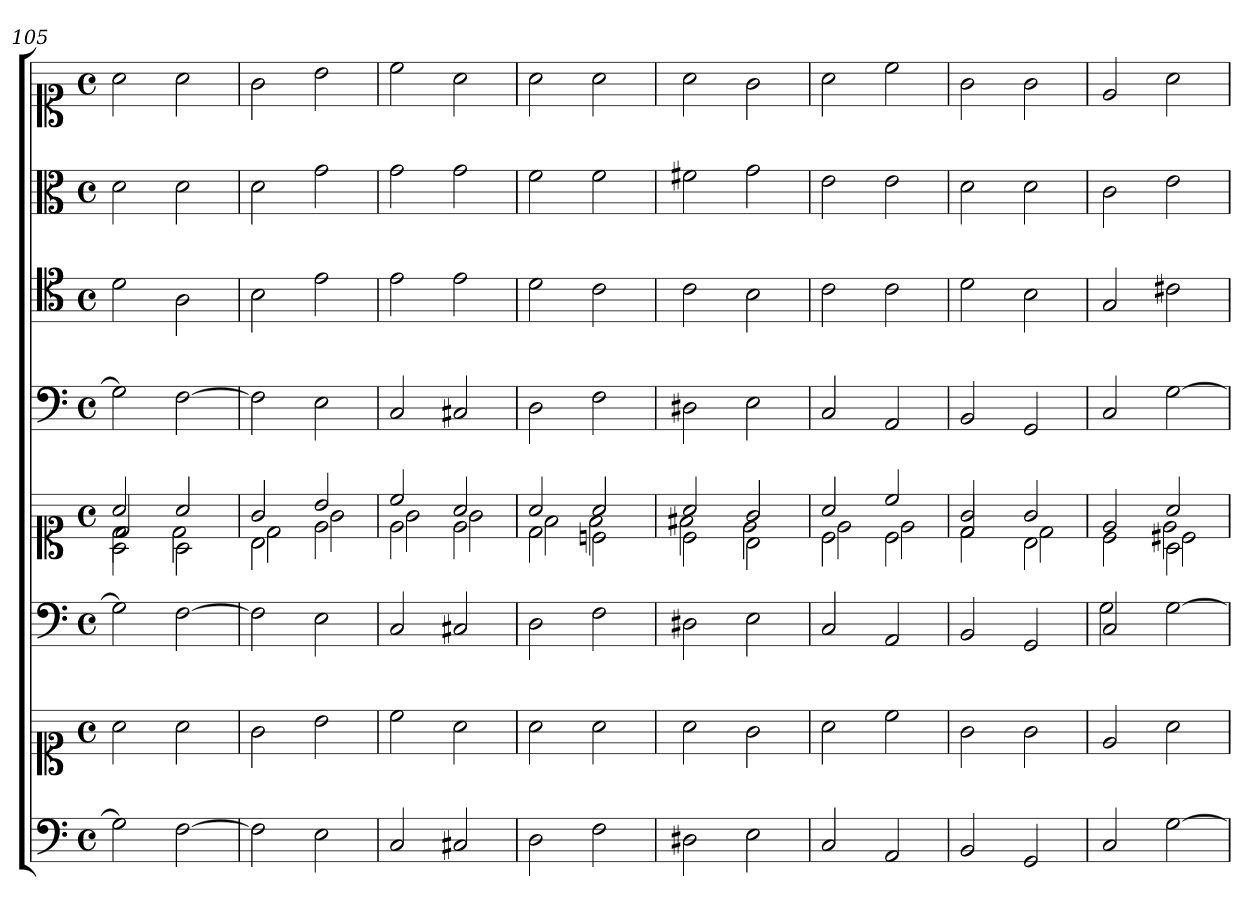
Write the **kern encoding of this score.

**kern	**kern	**kern	**kern	**kern	**kern	**kern	**kern
*part6	*part6	*part5	*part5	*part4	*part3	*part2	*part1
*staff8	*staff7	*staff6	*staff5	*staff4	*staff3	*staff2	*staff1
*clefF4	*clefC1	*clefF4	*clefC1	*clefF4	*clefC4	*clefC3	*clefC1
*k[]	*k[]	*k[]	*k[]	*k[]	*k[]	*k[]	*k[]
*M4/4	*M4/4	*M4/4	*M4/4	*M4/4	*M4/4	*M4/4	*M4/4
*met(c)	*met(c)	*met(c)	*met(c)	*met(c)	*met(c)	*met(c)	*met(c)
=105	=105	=105	=105	=105	=105	=105	=105
*	*	*	*^	*	*	*	*
*	*	*	*	*^	*	*	*	*
*	*	*	*	*	*^	*	*	*	*
2G]	2a	2G]	2a	2A	2d/	2d\	2G]	2d	2d	2a
[2F	2a	[2F	2a	2A	2d\	2ryy	[2F	2A	2d	2a
*	*	*	*	*	*v	*v	*	*	*	*
=106	=106	=106	=106	=106	=106	=106	=106	=106	=106
2F]	2g	2F]	2g	2B	2d\	2F]	2B	2d	2g
2E	2b	2E	2b	2e	2g\	2E	2e	2g	2b
=107	=107	=107	=107	=107	=107	=107	=107	=107	=107
2C	2cc	2C	2cc	2e	2g\	2C	2e	2g	2cc
2C#X	2a	2C#X	2a	2e	2g\	2C#X	2e	2g	2a
=108	=108	=108	=108	=108	=108	=108	=108	=108	=108
2D	2a	2D	2a	2d	2f\	2D	2d	2f	2a
2F	2a	2F	2a	2cn	2f\	2F	2c	2f	2a
=109	=109	=109	=109	=109	=109	=109	=109	=109	=109
2D#X	2a	2D#X	2a	2c	2f#X\	2D#X	2c	2f#X	2a
2E	2g	2E	2g	2B	2e\	2E	2B	2g	2g
=110	=110	=110	=110	=110	=110	=110	=110	=110	=110
2C	2a	2C	2a	2c	2e\	2C	2c	2e	2a
2AA	2cc	2AA	2cc	2c	2e\	2AA	2c	2e	2cc
=111	=111	=111	=111	=111	=111	=111	=111	=111	=111
2BB	2g	2BB	2g	2d	2d/	2BB	2d	2d	2g
2GG	2g	2GG	2g	2B	2d\	2GG	2B	2d	2g
=112	=112	=112	=112	=112	=112	=112	=112	=112	=112
*	*	*^	*	*	*^	*	*	*	*
2C	2e	2C	2G	2e	2ryy	2c\	2ryy	2C	2G	2c	2e
[2G	2a	[2G	2ryy	2a	2A	2e\	2c#X\	[2G	2c#X	2e	2a
*	*	*v	*v	*	*	*	*	*	*	*	*
*	*	*	*v	*v	*v	*v	*	*	*	*
=	=	=	=	=	=	=	=
*-	*-	*-	*-	*-	*-	*-	*-
